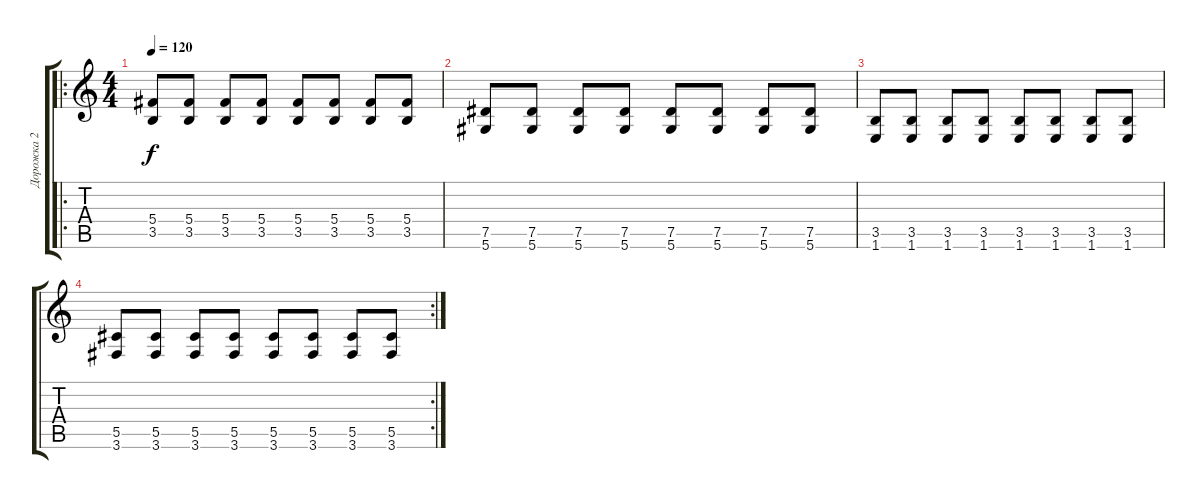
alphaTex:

\track ("Дорожка 2" "Дорожка 2") {instrument overdrivenguitar}
\staff {score tabs}
\tuning (Eb4 Bb3 Gb3 Db3 Ab2 Eb2) {hide}
\ro
\ts (4 4)
\tempo 120
\clef g2
\ks c
(5.4 3.5).8{dy f} (5.4 3.5).8 (5.4 3.5).8 (5.4 3.5).8 (5.4 3.5).8 (5.4 3.5).8 (5.4 3.5).8 (5.4 3.5).8 |
(7.5 5.6).8 (7.5 5.6).8 (7.5 5.6).8 (7.5 5.6).8 (7.5 5.6).8 (7.5 5.6).8 (7.5 5.6).8 (7.5 5.6).8 |
(3.5 1.6).8 (3.5 1.6).8 (3.5 1.6).8 (3.5 1.6).8 (3.5 1.6).8 (3.5 1.6).8 (3.5 1.6).8 (3.5 1.6).8 |
\rc 2
(5.5 3.6).8 (5.5 3.6).8 (5.5 3.6).8 (5.5 3.6).8 (5.5 3.6).8 (5.5 3.6).8 (5.5 3.6).8 (5.5 3.6).8
